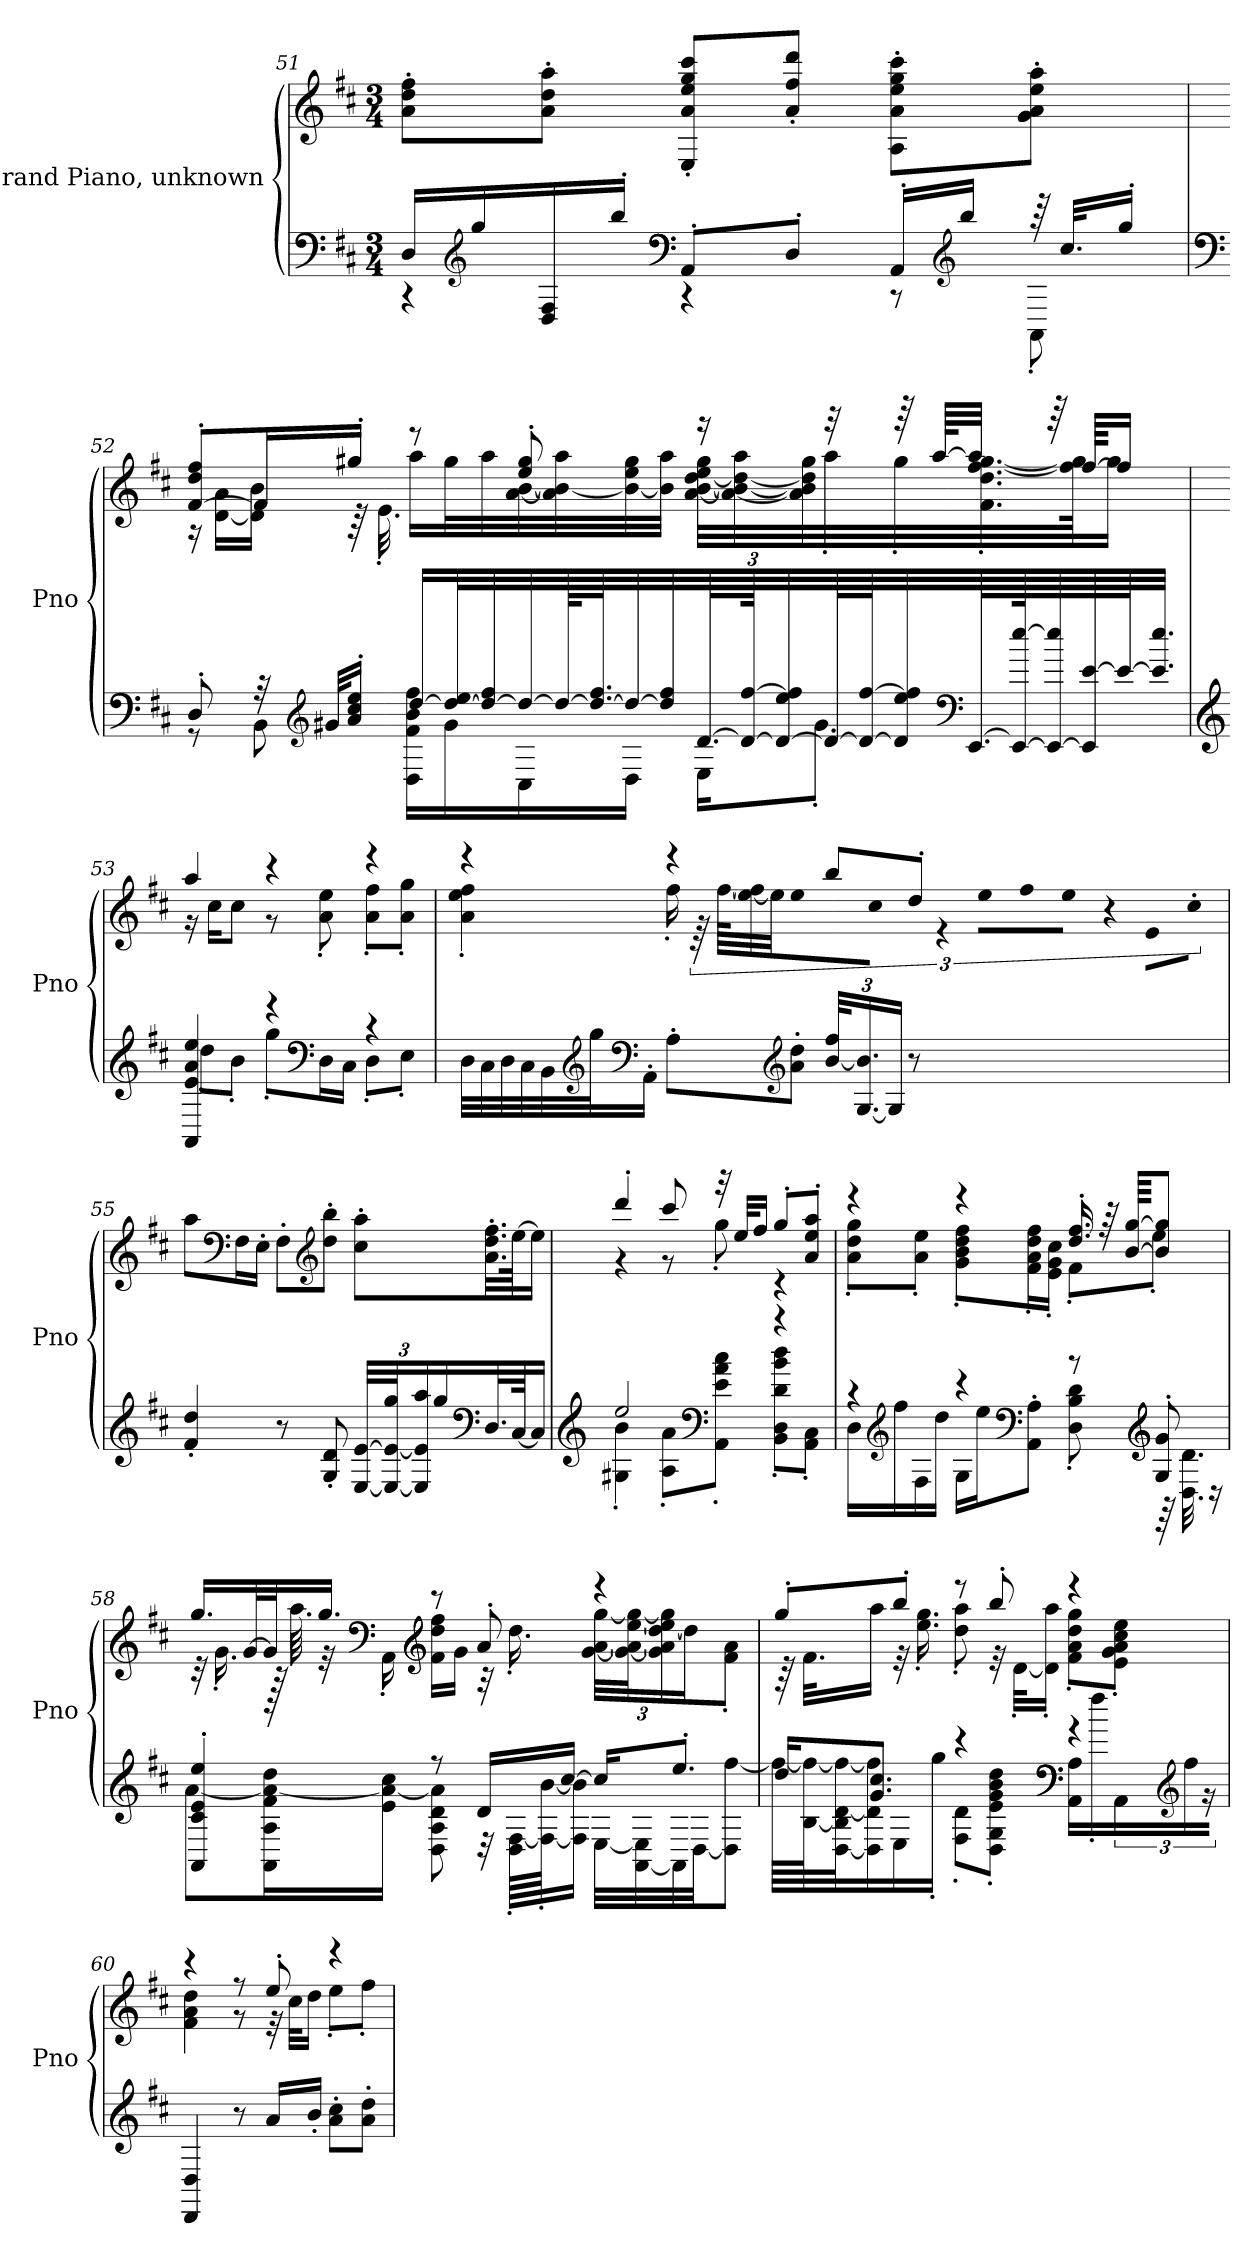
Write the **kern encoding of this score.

**kern	**kern
*part1	*part1
*staff2	*staff1
*I"Grand Piano, unknown	*
*I'Pno	*
*clefF4	*clefG2
*k[f#c#]	*k[f#c#]
*M3/4	*M3/4
=51	=51
*^	*
16D/LL	4r	8a\' 8dd\' 8ff#\'L
*clefG2	*	*
16gg/	.	.
16D/ 16F#/	.	8a\' 8dd\' 8aa\'J
16bb'/JJ	.	.
*clefF4	*	*
8AA'/L	4r	8E/' 8a/' 8ee/' 8gg/' 8ccc#/'L
8D'/J	.	8a/' 8ff#/' 8ddd/'J
16AA'/LL	8r	8A\' 8a\' 8ee\' 8gg\' 8ccc#\'L
*clefG2	*	*
16bb/JJ	.	.
64r	8AA'\	8g\' 8a\' 8ee\' 8aa\'J
32.cc#/KLL	.	.
16gg'/JJ	.	.
!!LO:LB:g=z
=52	=52	=52
*clefF4	*	*
*	*	*^
8D'/	8r	[8f#/' 8dd/' 8ff#/'L	16r
.	.	.	[16d\ 16a\LL
32r	8BB\	16f#/L]	16d\] 16b\JJ
*clefG2	*	*	*
32g#X/KLL	.	.	.
16a/' 16cc#/' 16ee/'JJ	.	16gg#X'/JJ	64r
.	.	.	32.e'\
[16dd/LL	16D\ 16f#\ 16b\ 16ff#\LL	8r	16aa\LL
32dd/_ 32ee/L	16g#\	.	32gg#\L
32dd/_ 32ff#/	.	.	32aa\
32dd/_	16C#\	8ee/' 8gg#/'	[32a\ [32b\
128dd/KL_	.	.	32a\] 32b\_ 32aa\
64.dd/_ 64.ff#/J	.	.	.
32dd/_	16D\JJ	.	32b\_ 32ee\ 32gg#\
32dd/] 32ff#/	.	.	32b\] 32aa\JJJ
*	*	*	*Xbrackettup
[64.d/L	16E\KL	16r	[48a\ [48b\ [48dd\ 48ee\ 48gg#\LLL
.	.	.	48a\_ 48b\_ 48dd\_ 48aa\
128d/_ [128ff#/JK	.	.	.
32d/_ 32ee/ 32ff#/]	.	.	.
.	.	.	48a\] 48b\] 48dd\] 48gg#\
64d/L_	8.g#'\J	32r	32aa'\
64d/_ [64ff#/J	.	.	.
32d/] 32ee/ 32ff#/]	.	64r	32gg#'\
.	.	[64aa/KLLL	.
*clefF4	*	*	*
[64.EE/L	.	32aa/JJJ]	32.f#\' 32.dd\' [32.ff#\' [32.gg#\'
128EE/_ [128ee/K	.	.	.
64EE/_ 64ee/]	.	64r	.
64EE/] [64e/	.	[64ff#/KKLL	64ff#\] 64gg#\]JK
64e/J_	.	16ff#/JJ]	16gg#\JJ
32.e/] 32.ee/JJJ	.	.	.
!!LO:PB:g=z	!!
=53	=53	=53	=53
*clefG2	*	*	*
4AA/ 4e/ 4a/ 4ee/	8dd'\L	4aa/	16r
.	.	.	16cc#\KL
.	8b'\J	.	8cc#\J
4r	8gg'\L	4r	8r
*clefF4	*	*	*
.	16D\L	.	8a\' 8ee\'
.	16C#\JJ	.	.
4r	8D'\L	4r	8a\' 8ff#\'L
.	8E'\J	.	8a\' 8gg\'J
*v	*v	*	*
=54	=54	=54
32D\LLL	4r	4a\' 4ee\' 4ff#\'
32C#\	.	.
32D\	.	.
32C#\	.	.
32BB\	.	.
*clefG2	*	*
32gg\J	.	.
*clefF4	*	*
16AA'\JJ	.	.
8A'\L	4r	16ff#'\
*	*	*brackettup
.	.	96r
.	.	[96ff#\KLLL
.	.	[48ee\ 48ff#\]
.	.	48ee\J]
*clefG2	*	*
8a\' 8dd\'J	.	16ee\
.	.	16cc#\JJ
*Xbrackettup	*	*
[48b/ 48ff#/KLL	8bb/L	32r
[24.G/ 24.b/]	.	.
.	.	32ee\LLL
.	.	32ff#\
24G/JJ]	.	.
.	.	32ee\JJJ
8r	8dd'/J	32r
.	.	32e\KLL
.	.	16cc#'\JJ
*	*v	*v
!!LO:LB:g=z
=55	=55
4f#/' 4dd/'	8aa\L
*	*clefF4
.	16F#\L
.	16E'\JJ
8r	8F#'\L
*	*clefG2
8G/' 8d/'	8dd\' 8bb\'J
[48E/ [48e/LLL	8cc#\' 8aa\'L
48E/_ 48e/_ 48gg/J	.
24E/] 24e/] 24aa/	.
24gg/	.
*clefF4	*
32.D/L	32.a\' 32.dd\' 32.ff#\'LL
[64C#/JK	[64ee\JK
16C#/JJ]	16ee\JJ]
=56	=56
*clefG2	*
*^	*^
2ee/	4G#X\' 4b\'	4ddd'/	4r
.	8A\' 8a\'L	8ccc#/	8r
*clefF4	*	*	*
.	8AA\' 8e\' 8a\' 8cc#\'J	32r	8gg'\
.	.	32ee/KLL	.
.	.	16ff#/JJ	.
4r	8BB\' 8D\' 8d\' 8b\' 8dd\'L	8gg'/L	4r
.	8AA\' 8C#\'J	8a/' 8ee/' 8aa/'J	.
!!LO:LB:g=z	!!
=57	=57	=57	=57
4r	16D\LL	4r	8a\' 8dd\' 8gg\'L
*clefG2	*	*	*
.	16ff#\	.	.
.	16F#\	.	8a\' 8ee\'J
.	16dd\JJ	.	.
4r	16G\LL	4r	8g\' 8b\' 8dd\' 8ff#\'L
.	16ee\J	.	.
*clefF4	*	*	*
.	8AA\' 8A\'J	.	16f#\' 16a\' 16dd\' 16ff#\'L
.	.	.	16e\' 16g\' 16cc#\'JJ
8r	8D\' 8B\' 8d\'	16.dd/' 16.ff#/'	8f#'\L
.	.	64r	.
.	.	[64b/ [64gg/KKKL	.
*clefG2	*	*	*
8G/' 8g/'	64r	8b/] 8gg/]J	8ee'\J
.	32.D\ 32.d\	.	.
.	16r	.	.
!!LO:LB:g=z	!!
=58	=58	=58	=58
4AA/' 4c#/' 4e/' 4ee/'	[8a\L	16.gg/LL	32r
.	.	.	16.g'\
.	.	[32g/L	.
.	16AA\ 16A\ 16f#\ 16a\_ 16dd\L	32g/J]	128r
.	.	.	64.aa\
.	.	16.gg/JJ	32r
*	*	*clefF4	*
.	16e\ 16a\_ 16cc#\JJ	.	16AA'\
*	*	*clefG2	*
8r	8D\ 8A\ 8d\ 8a\]	8r	16f#\ 16dd\ 16ff#\LL
.	.	.	16g\JJ
16d/LL	32r	8a'/	32r
.	64D\' [64F#\'LLLL	.	16.dd'\
.	64F#\_' [64b\'JJ	.	.
[16cc#/JJ	16F#\] 16b\]JJ	.	.
*	*	*	*Xbrackettup
16cc#/KL]	[32E\LLL	4r	[48g\ [48a\ [48gg\LLL
.	.	.	48g\_ 48a\_ [48ee\ 48gg\_J
.	[32AA\ 32E\]	.	.
.	.	.	24g\] 24a\] [24dd\ 24ee\] 24gg\]
8.ee'/J	32AA\]	.	.
.	.	.	24dd\J]
.	[32D\JJ	.	.
.	8D\] [8ff#\J	.	8f#\' 8a\'J
!!LO:LB:g=z	!!
=59	=59	=59	=59
16dd/KL	64ff#\LLLL_	8gg'/L	64r
.	[64B\ 64ff#\_J	.	32.f#\KLL
.	[32D\ 32B\] [32d\ 32ff#\_J	.	.
8.g/ 8.cc#/J	16D\] 16d\] 16ff#\]	.	16aa\JJ
.	16E\	8bb'/J	32r
.	.	.	16.ee\' 16.gg\'
.	16gg'\JJ	.	.
4r	8F#\' 8d\'L	8r	8dd\' 8aa\'
.	8D\' 8G\' 8e\' 8g\' 8b\' 8dd\'J	8bb'/	32r
.	.	.	[32d'\KLL
.	.	.	16d\]' 16aa\'JJ
*clefF4	*	*	*
4r	16AA\ 16A\LL	4r	8f#\' 8a\' 8dd\' 8gg\'L
.	16ff#'\	.	.
*	*brackettup	*	*
.	24AA\	.	8e\' 8g\' 8a\' 8cc#\' 8ee\'J
*clefG2	*	*	*
.	24ff#\JJ	.	.
.	24r	.	.
*v	*v	*	*
=60	=60	=60
4DD/ 4D/	4r	4f#\ 4a\ 4dd\
8r	8r	8r
16a/LL	8ee'/	32r
.	.	32cc#\KLL
16b'/JJ	.	16dd\JJ
8a\' 8cc#\'L	4r	8ee'\L
8a\' 8dd\'J	.	8ff#'\J
*	*v	*v
=	=
*-	*-
